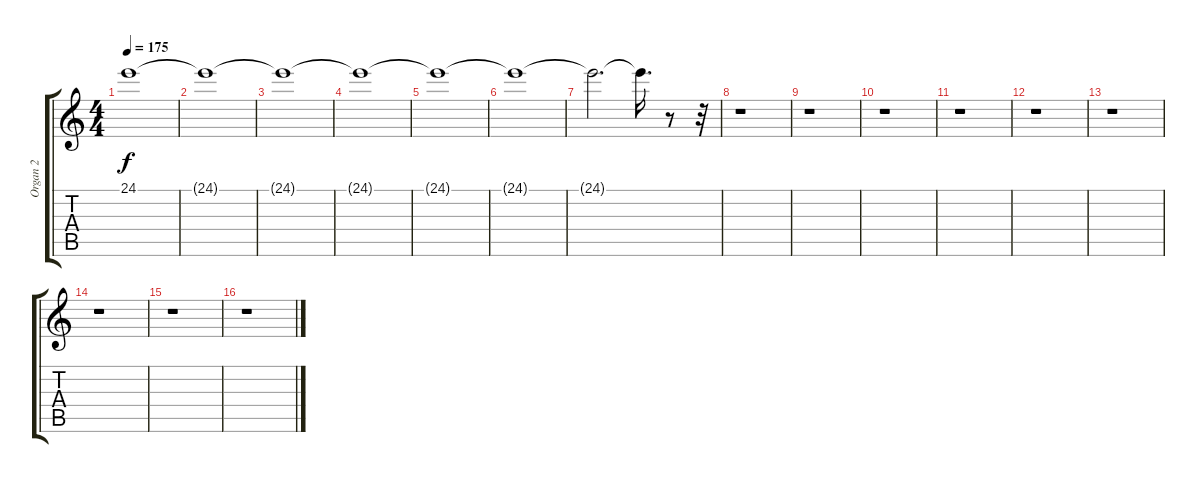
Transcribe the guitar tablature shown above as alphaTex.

\track ("Organ 2" "Organ 2") {instrument percussiveorgan}
\staff {score tabs}
\tuning (E4 B3 G3 D3 A2 E2) {hide}
\ts (4 4)
\tempo 175
\clef g2
\ks c
24.1{t}.1{dy f} |
24.1{t}.1 |
24.1{t}.1 |
24.1{t}.1 |
24.1{t}.1 |
24.1{t}.1 |
24.1{t}.2{d} 24.1{t}.16{d} r.8 r.32 |
r.1 |
r.1 |
r.1 |
r.1 |
r.1 |
r.1 |
r.1 |
r.1 |
r.1
